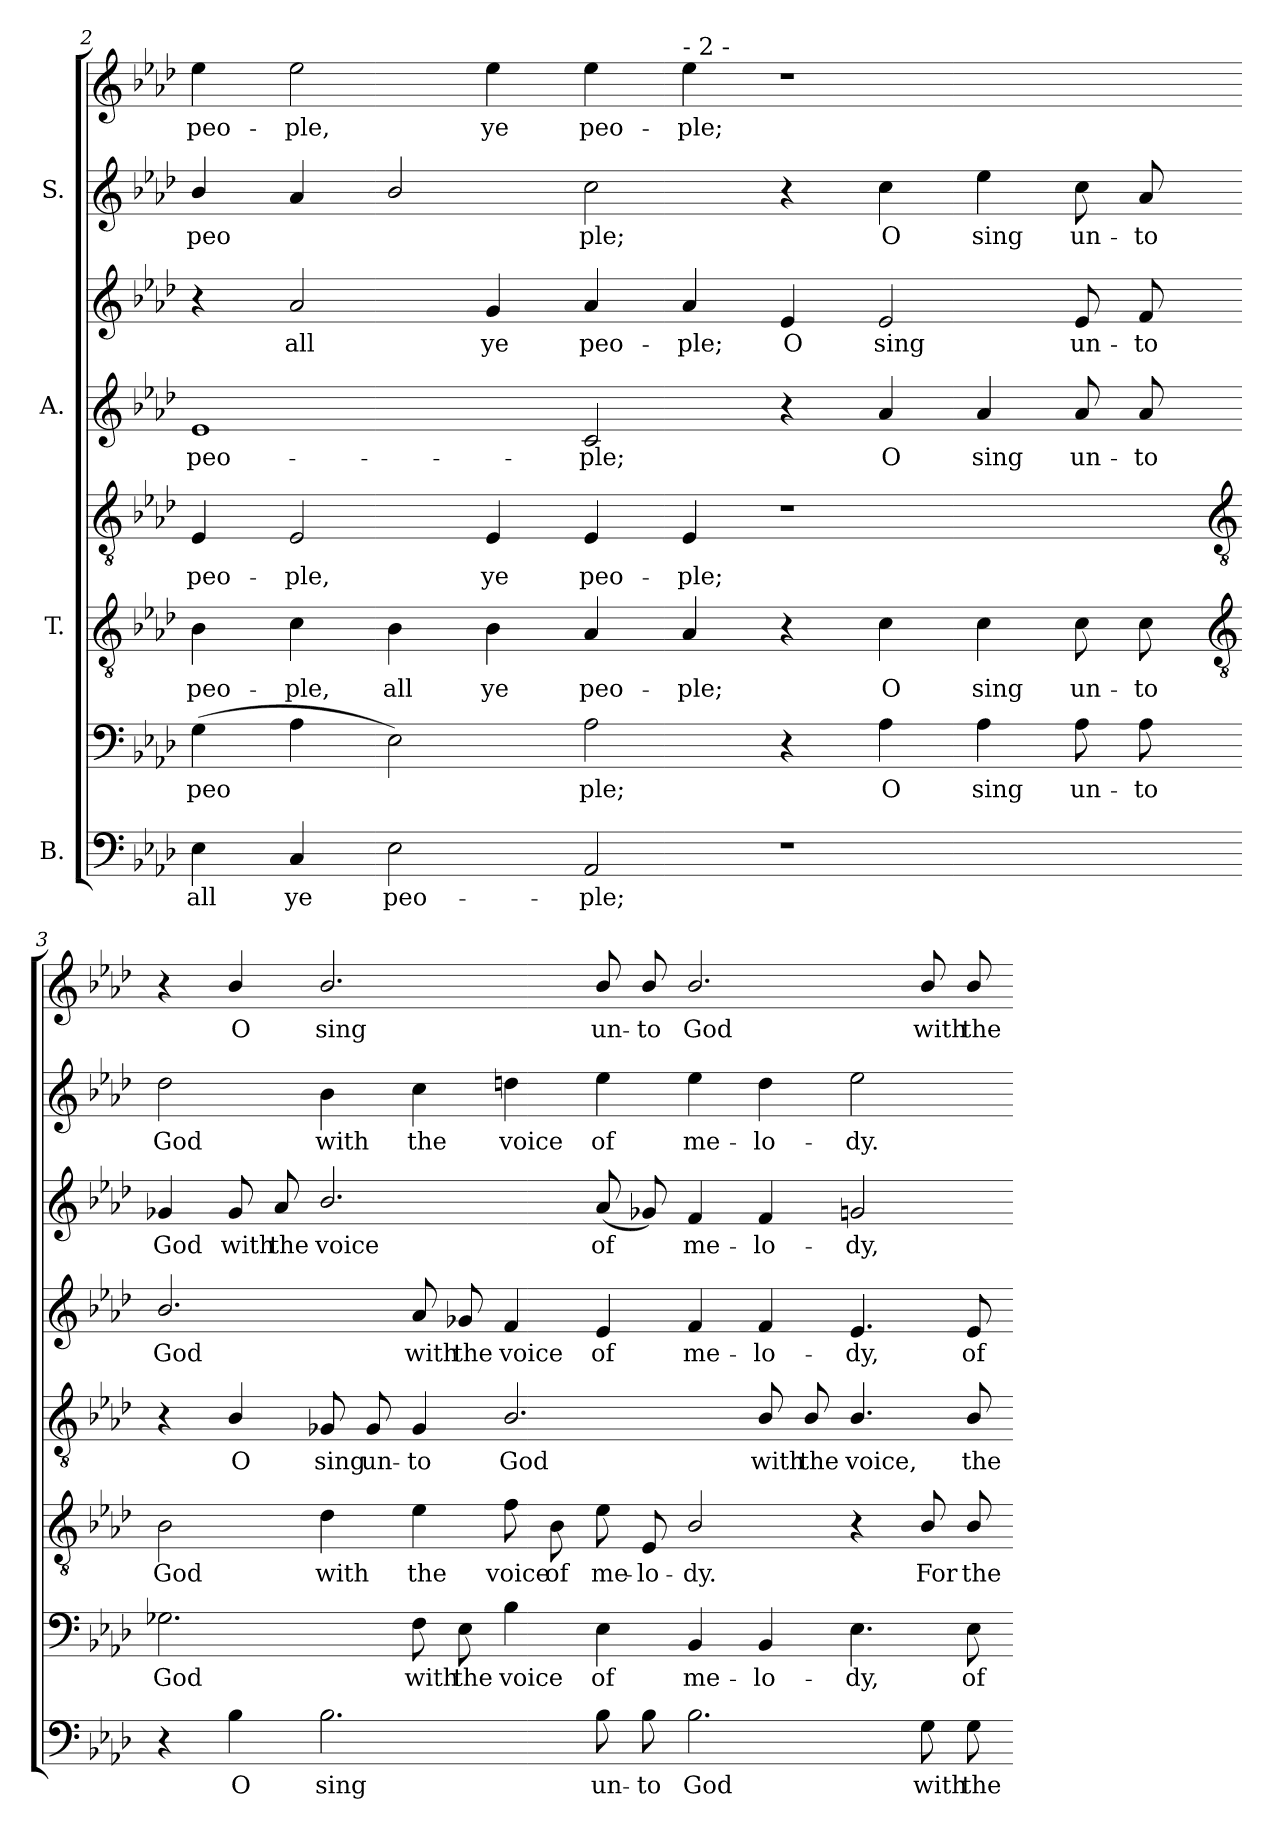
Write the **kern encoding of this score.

**kern	**text	**kern	**text	**kern	**text	**kern	**text	**kern	**text	**kern	**text	**kern	**text	**kern	**text
*part4	*part4	*part4	*part4	*part3	*part3	*part3	*part3	*part2	*part2	*part2	*part2	*part1	*part1	*part1	*part1
*staff8	*staff8	*staff7	*staff7	*staff6	*staff6	*staff5	*staff5	*staff4	*staff4	*staff3	*staff3	*staff2	*staff2	*staff1	*staff1
*I"B.	*	*	*	*I"T.	*	*	*	*I"A.	*	*	*	*I"S.	*	*	*
!!LO:LB:g=z
*clefF4	*	*clefF4	*	*clefGv2	*	*clefGv2	*	*clefG2	*	*clefG2	*	*clefG2	*	*clefG2	*
*k[b-e-a-d-]	*	*k[b-e-a-d-]	*	*k[b-e-a-d-]	*	*k[b-e-a-d-]	*	*k[b-e-a-d-]	*	*k[b-e-a-d-]	*	*k[b-e-a-d-]	*	*k[b-e-a-d-]	*
*A-:	*	*A-:	*	*A-:	*	*A-:	*	*A-:	*	*A-:	*	*A-:	*	*A-:	*
=2	=2	=2	=2	=2	=2	=2	=2	=2	=2	=2	=2	=2	=2	=2	=2
!	!LO:LY:b	!	!LO:LY:b	!	!LO:LY:b	!	!LO:LY:b	!	!LO:LY:b	!	!	!	!LO:LY:b	!	!LO:LY:b
4E-	all	(>4G	peo	4B-	peo-	4E-	peo-	1e-	peo-	4r	.	4b-/	peo	4ee-	peo-
!	!LO:LY:b	!	!	!	!LO:LY:b	!	!LO:LY:b	!	!	!	!LO:LY:b	!	!	!	!LO:LY:b
4C	ye	4A-	.	4c	-ple,	2E-	-ple,	.	.	2a-	all	4a-/	.	2ee-	-ple,
!	!LO:LY:b	!	!	!	!LO:LY:b	!	!	!	!	!	!	!	!	!	!
2E-	peo-	2E-)	.	4B-	all	.	.	.	.	.	.	2b-/	.	.	.
!	!	!	!	!	!LO:LY:b	!	!LO:LY:b	!	!	!	!LO:LY:b	!	!	!	!LO:LY:b
.	.	.	.	4B-	ye	4E-	ye	.	.	4g	ye	.	.	4ee-	ye
!	!LO:LY:b	!	!LO:LY:b	!	!LO:LY:b	!	!LO:LY:b	!	!LO:LY:b	!	!LO:LY:b	!	!LO:LY:b	!	!LO:LY:b
2AA-	-ple;	2A-	ple;	4A-	peo-	4E-	peo-	2c	-ple;	4a-	peo-	2cc	ple;	4ee-	peo-
!	!	!	!	!	!	!	!	!	!	!	!	!	!	!LO:TX:a:t=- 2 -	!
!	!	!	!	!	!LO:LY:b	!	!LO:LY:b	!	!	!	!LO:LY:b	!	!	!	!LO:LY:b
.	.	.	.	4A-	-ple;	4E-	-ple;	.	.	4a-	-ple;	.	.	4ee-	-ple;
!	!	!	!	!	!	!	!	!	!	!	!LO:LY:b	!	!	!	!
1r	.	4r	.	4r	.	1r	.	4r	.	4e-	O	4r	.	1r	.
!	!	!	!LO:LY:b	!	!LO:LY:b	!	!	!	!LO:LY:b	!	!LO:LY:b	!	!LO:LY:b	!	!
.	.	4A-	O	4c	O	.	.	4a-	O	2e-	sing	4cc	O	.	.
!	!	!	!LO:LY:b	!	!LO:LY:b	!	!	!	!LO:LY:b	!	!	!	!LO:LY:b	!	!
.	.	4A-	sing	4c	sing	.	.	4a-	sing	.	.	4ee-	sing	.	.
!	!	!	!LO:LY:b	!	!LO:LY:b	!	!	!	!LO:LY:b	!	!LO:LY:b	!	!LO:LY:b	!	!
.	.	8A-	un-	8c	un-	.	.	8a-	un-	8e-	un-	8cc	un-	.	.
!	!	!	!LO:LY:b	!	!LO:LY:b	!	!	!	!LO:LY:b	!	!LO:LY:b	!	!LO:LY:b	!	!
.	.	8A-	-to	8c	-to	.	.	8a-	-to	8f	-to	8a-	-to	.	.
!!LO:LB:g=z
=3-	=3-	=3-	=3-	=3-	=3-	=3-	=3-	=3-	=3-	=3-	=3-	=3-	=3-	=3-	=3-
*	*	*	*	*clefGv2	*	*clefGv2	*	*	*	*	*	*	*	*	*
!	!	!	!LO:LY:b	!	!LO:LY:b	!	!	!	!LO:LY:b	!	!LO:LY:b	!	!LO:LY:b	!	!
4r	.	2.G-X	God	2B-	God	4r	.	2.b-/	God	4g-X	God	2dd-	God	4r	.
!	!LO:LY:b	!	!	!	!	!	!LO:LY:b	!	!	!	!LO:LY:b	!	!	!	!LO:LY:b
4B-	O	.	.	.	.	4B-/	O	.	.	8g-	with	.	.	4b-/	O
!	!	!	!	!	!	!	!	!	!	!	!LO:LY:b	!	!	!	!
.	.	.	.	.	.	.	.	.	.	8a-	the	.	.	.	.
!	!LO:LY:b	!	!	!	!LO:LY:b	!	!LO:LY:b	!	!	!	!LO:LY:b	!	!LO:LY:b	!	!LO:LY:b
2.B-	sing	.	.	4d-	with	8G-X/	sing	.	.	2.b-/	voice	4b-	with	2.b-/	sing
!	!	!	!	!	!	!	!LO:LY:b	!	!	!	!	!	!	!	!
.	.	.	.	.	.	8G-/	un-	.	.	.	.	.	.	.	.
!	!	!	!LO:LY:b	!	!LO:LY:b	!	!LO:LY:b	!	!LO:LY:b	!	!	!	!LO:LY:b	!	!
.	.	8F	with	4e-	the	4G-/	-to	8a-	with	.	.	4cc	the	.	.
!	!	!	!LO:LY:b	!	!	!	!	!	!LO:LY:b	!	!	!	!	!	!
.	.	8E-	the	.	.	.	.	8g-X	the	.	.	.	.	.	.
!	!	!	!LO:LY:b	!	!LO:LY:b	!	!LO:LY:b	!	!LO:LY:b	!	!	!	!LO:LY:b	!	!
.	.	4B-	voice	8f	voice	2.B-/	God	4f	voice	.	.	4ddn	voice	.	.
!	!	!	!	!	!LO:LY:b	!	!	!	!	!	!	!	!	!	!
.	.	.	.	8B-	of	.	.	.	.	.	.	.	.	.	.
!	!LO:LY:b	!	!LO:LY:b	!	!LO:LY:b	!	!	!	!LO:LY:b	!	!LO:LY:b	!	!LO:LY:b	!	!LO:LY:b
8B-	un-	4E-	of	8e-	me-	.	.	4e-	of	(<8a-	of	4ee-	of	8b-/	un-
!	!LO:LY:b	!	!	!	!LO:LY:b	!	!	!	!	!	!	!	!	!	!LO:LY:b
8B-	-to	.	.	8E-	-lo-	.	.	.	.	8g-X)	.	.	.	8b-/	-to
!	!LO:LY:b	!	!LO:LY:b	!	!LO:LY:b	!	!	!	!LO:LY:b	!	!LO:LY:b	!	!LO:LY:b	!	!LO:LY:b
2.B-	God	4BB-	me-	2B-/	-dy.	.	.	4f	me-	4f	me-	4ee-	me-	2.b-/	God
!	!	!	!LO:LY:b	!	!	!	!LO:LY:b	!	!LO:LY:b	!	!LO:LY:b	!	!LO:LY:b	!	!
.	.	4BB-	-lo-	.	.	8B-/	with	4f	-lo-	4f	-lo-	4dd	-lo-	.	.
!	!	!	!	!	!	!	!LO:LY:b	!	!	!	!	!	!	!	!
.	.	.	.	.	.	8B-/	the	.	.	.	.	.	.	.	.
!	!	!	!LO:LY:b	!	!	!	!LO:LY:b	!	!LO:LY:b	!	!LO:LY:b	!	!LO:LY:b	!	!
.	.	4.E-	-dy,	4r	.	4.B-/	voice,	4.e-	-dy,	2gn	-dy,	2ee-	-dy.	.	.
!	!LO:LY:b	!	!	!	!LO:LY:b	!	!	!	!	!	!	!	!	!	!LO:LY:b
8G	with	.	.	8B-/	For	.	.	.	.	.	.	.	.	8b-/	with
!	!LO:LY:b	!	!LO:LY:b	!	!LO:LY:b	!	!LO:LY:b	!	!LO:LY:b	!	!	!	!	!	!LO:LY:b
8G	the	8E-	of	8B-/	the	8B-/	the	8e-	of	.	.	.	.	8b-/	the
=-	=-	=-	=-	=-	=-	=-	=-	=-	=-	=-	=-	=-	=-	=-	=-
*-	*-	*-	*-	*-	*-	*-	*-	*-	*-	*-	*-	*-	*-	*-	*-
